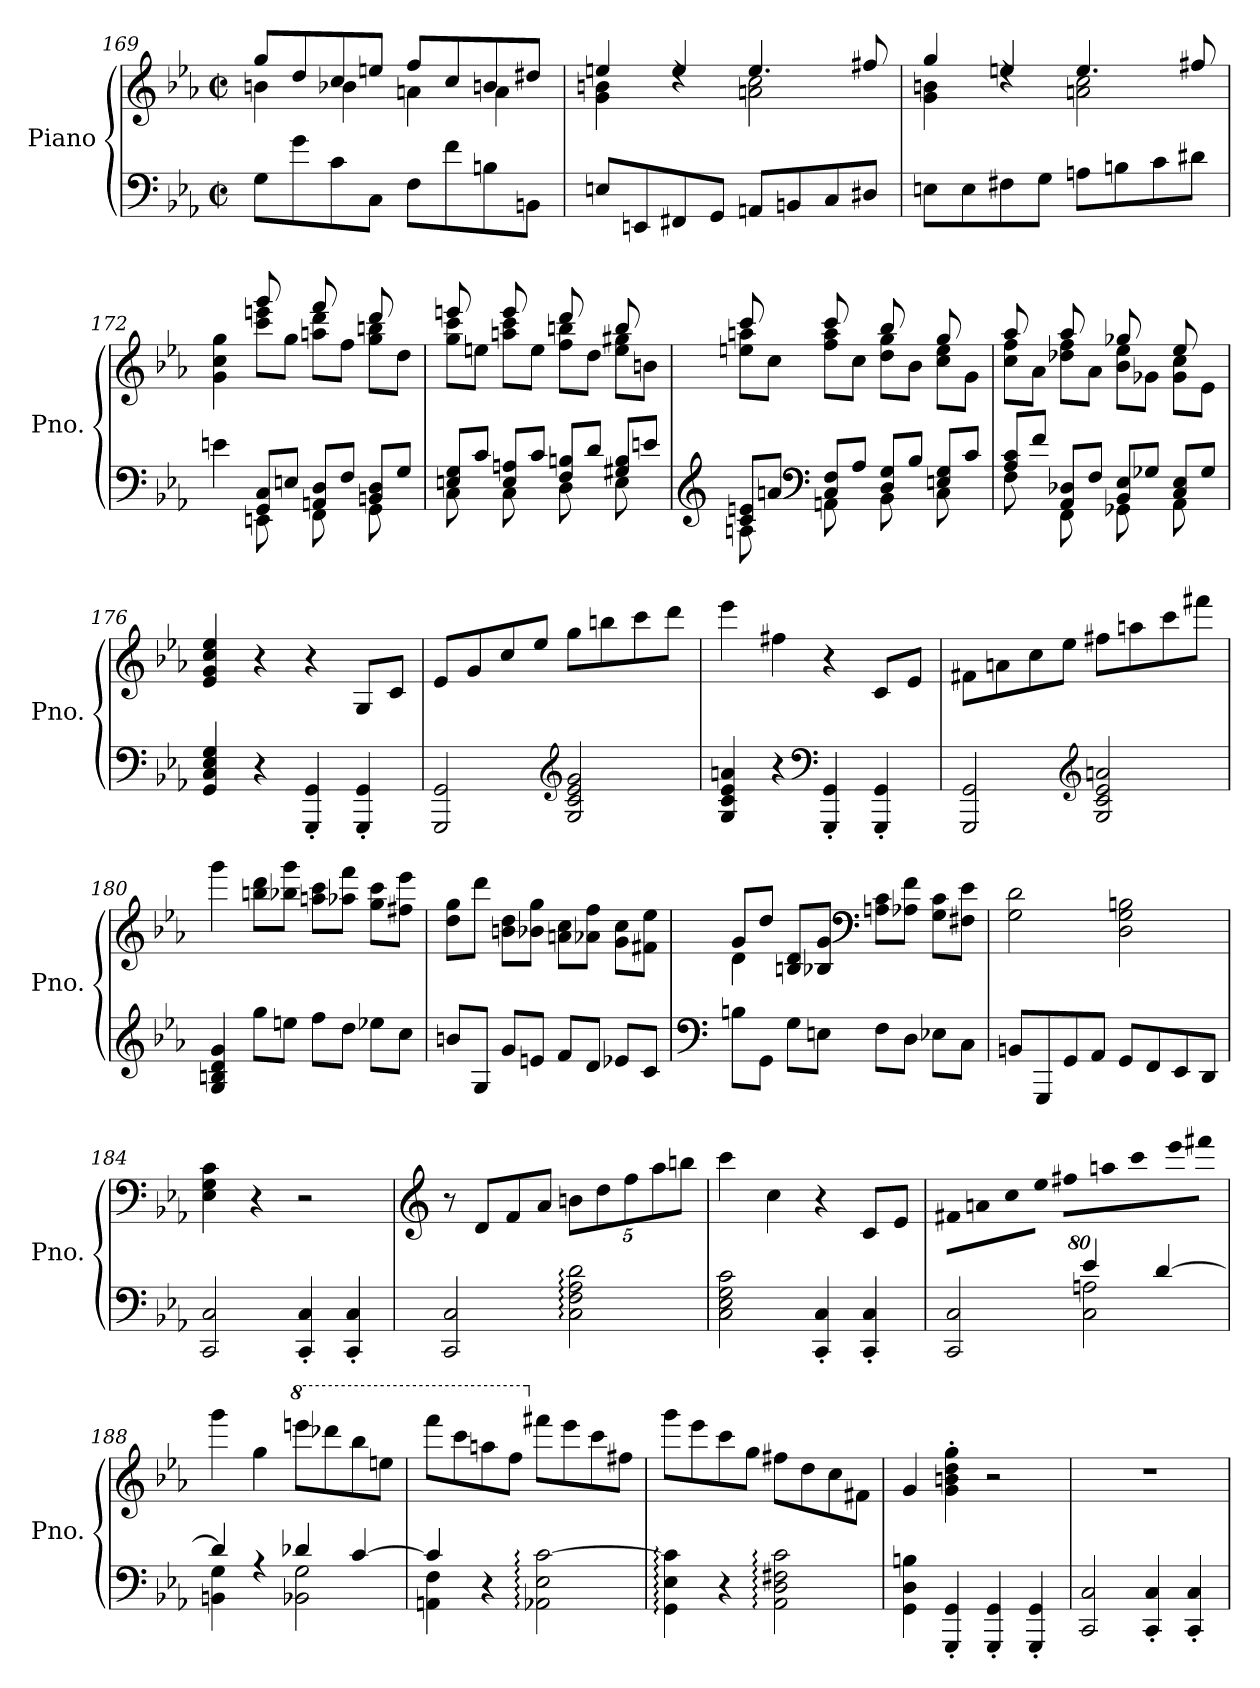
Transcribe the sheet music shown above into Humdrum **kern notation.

**kern	**kern
*part1	*part1
*staff2	*staff1
*I"Piano	*
*I'Pno.	*
!!LO:LB:g=z
*clefF4	*clefG2
*k[b-e-a-]	*k[b-e-a-]
*M2/2	*M2/2
*met(c|)	*met(c|)
=169	=169
*	*^
8G\L	8gg/L	4bn\
8g\	8dd/	.
8c\	8cc/	4b-X\
8C\J	8een/J	.
8F\L	8ff/L	4an\
8f\	8cc/	.
8Bn\	8bn/	4a\
8BBn\J	8dd#X/J	.
=170	=170	=170
8En/L	4een/	4g\ 4bn\
8EEn/	.	.
8FF#X/	4ee/	4rdd
8GG/J	.	.
8AAn/L	4.ee/	2an\ 2cc\
8BBn/	.	.
8C/	.	.
8D#X/J	8ff#X/	.
=171	=171	=171
8En\L	4gg/	4g\ 4bn\
8E\	.	.
8F#X\	4een/	4rdd
8G\J	.	.
8An\L	4.ee/	2an\ 2cc\
8Bn\	.	.
8c\	.	.
8d#X\J	8ff#X/	.
=172	=172	=172
*^	*	*
4en\	4ryy	4g\ 4cc\ 4gg\	4ryy
8GG/ 8C/L	8EEn\	8ggg/	8ccc\ 8eeen\L
8En/J	8ryy	8ryy	8gg\J
8AAn/ 8D/L	8FF\	8fff/	8aan\ 8ddd\L
8F/J	8ryy	8ryy	8ff\J
8BBn/ 8D/L	8GG\	8ddd/	8gg\ 8bbn\L
8G/J	8ryy	8ryy	8dd\J
!!LO:LB:g=z	!!
=173	=173	=173	=173
8En/ 8G/L	8C\	8eeen/	8gg\ 8ccc\L
8c/J	8ryy	8ryy	8een\J
8E/ 8An/L	8C\	8eee/	8aan\ 8ccc\L
8c/J	8ryy	8ryy	8ee\J
8F/ 8Bn/L	8D\	8ddd/	8ff\ 8bbn\L
8d/J	8ryy	8ryy	8dd\J
8G#X/ 8B/L	8E\	8bb/	8ee\ 8gg#X\L
8en/J	8ryy	8ryy	8bn\J
=174	=174	=174	=174
*clefG2	*	*	*
8c/ 8en/L	8An\	8ccc/	8een\ 8aan\L
8an/J	8ryy	8ryy	8cc\J
*clefF4	*	*	*
8C/ 8F/L	8AAn\	8ccc/	8ff\ 8aa\L
8A/J	8ryy	8ryy	8cc\J
8D/ 8G/L	8BB-\	8bb-/	8dd\ 8gg\L
8B-/J	8ryy	8ryy	8b-\J
8En/ 8G/L	8C\	8gg/	8cc\ 8ee\L
8c/J	8ryy	8ryy	8g\J
=175	=175	=175	=175
8A-/ 8c/L	8F\	8aa-/	8cc\ 8ff\L
8f/J	8ryy	8ryy	8a-\J
8AA-/ 8D-X/L	8FF\	8aa-/	8dd-X\ 8ff\L
8F/J	8ryy	8ryy	8a-\J
8BB-/ 8E-/L	8GG-X\	8gg-X/	8b-\ 8ee-\L
8G-X/J	8ryy	8ryy	8g-X\J
8C/ 8E-/L	8AA-\	8ee-/	8g-\ 8cc\L
8G-/J	8ryy	8ryy	8e-\J
*v	*v	*	*
*	*v	*v
=176	=176
4GG/ 4C/ 4E-/ 4G/	4e-/ 4g/ 4cc/ 4ee-/
4r	4r
4GGG/' 4GG/'	4r
4GGG/' 4GG/'	8G/L
.	8c/J
=177	=177
2GGG/ 2GG/	8e-/L
.	8g/
.	8cc/
.	8ee-/J
*clefG2	*
2G/ 2c/ 2e-/ 2g/	8gg\L
.	8bbn\
.	8ccc\
.	8ddd\J
!!LO:PB:g=z
=178	=178
4G/ 4c/ 4e-/ 4an/	4eee-\
4r	4ff#X\
*clefF4	*
4GGG/' 4GG/'	4r
4GGG/' 4GG/'	8c/L
.	8e-/J
=179	=179
2GGG/ 2GG/	8f#X\L
.	8an\
.	8cc\
.	8ee-\J
*clefG2	*
2G/ 2c/ 2e-/ 2an/	8ff#X\L
.	8aan\
.	8ccc\
.	8fff#X\J
=180	=180
4G/ 4Bn/ 4d/ 4g/	4ggg\
8gg\L	8bbn\ 8ddd\L
8een\J	8bb-X\ 8ggg\J
8ff\L	8aan\ 8ccc\L
8dd\J	8aa-X\ 8fff\J
8ee-X\L	8gg\ 8ccc\L
8cc\J	8ff#X\ 8eee-\J
=181	=181
8bn/L	8dd\ 8gg\L
8G/J	8ddd\J
8g/L	8bn\ 8dd\L
8en/J	8b-X\ 8gg\J
8f/L	8an\ 8cc\L
8d/J	8a-X\ 8ff\J
8e-X/L	8g\ 8cc\L
8c/J	8f#X\ 8ee-\J
!!LO:LB:g=z
=182	=182
*clefF4	*
*	*^
8Bn\L	8g/L	4d\
8GG\J	8dd/J	.
8G\L	8Bn/ 8d/L	4ryy
8En\J	8B-X/ 8g/J	.
*	*clefF4	*
8F\L	8An\ 8c\L	2ryy
8D\J	8A-X\ 8f\J	.
8E-X\L	8G\ 8c\L	.
8C\J	8F#X\ 8e-\J	.
*	*v	*v
=183	=183
8BBn/L	2G\ 2d\
8GGG/	.
8GG/	.
8AA-/J	.
8GG/L	2D\ 2G\ 2Bn\
8FF/	.
8EE-/	.
8DD/J	.
=184	=184
2CC/ 2C/	4E-\ 4G\ 4c\
.	4r
4CC/' 4C/'	2r
4CC/' 4C/'	.
=185	=185
*	*clefG2
2CC/ 2C/	8r
.	8d/L
.	8f/
.	8a-/J
*	*Xbrackettup
2C\: 2F\: 2A-\: 2d\:	10bn\L
.	10dd\
.	10ff\
.	10aa-\
.	10bbn\J
=186	=186
2C\ 2E-\ 2G\ 2c\	4ccc\
.	4cc\
4CC/' 4C/'	4r
4CC/' 4C/'	8c/L
.	8e-/J
=187	=187
*^	*
!	!	!LO:N:vis=8
2CC/ 2C/	2ryy	640%71f#X\L
!	!	!LO:N:vis=8
.	.	640%71an\
!	!	!LO:N:vis=8
.	.	640%71cc\
!	!	!LO:N:vis=8
.	.	640%71ee-\J
!	!	!LO:N:vis=8
.	.	640%71ff#X\L
4e-/	2C\ 2An\	.
!	!	!LO:N:vis=8
.	.	640%71aan\
!	!	!LO:N:vis=8
.	.	640%71ccc\
[4d/	.	.
!	!	!LO:N:vis=8
.	.	640%71eee-\
!	!	!LO:N:vis=8
.	.	640%71fff#X\J
.	.	640ryy
!!LO:LB:g=z
=188	=188	=188
4d/]	4BBn\ 4G\	4ggg\
4ryy	4rA	4gg\
*	*	*8va
4d-X/	2BB-X\ 2G\	8eeeen\L
.	.	8dddd-X\
[4c/	.	8bbb-\
.	.	8eeen\J
=189	=189	=189
4c/]	4AAn\ 4F\	8ffff\L
.	.	8cccc\
4r	4ryy	8aaan\
.	.	8fff\J
*	*	*X8va
2AA-X\: 2E-\: [2c\:	2ryy	8fff#X\L
.	.	8eee-\
.	.	8ccc\
.	.	8ff#X\J
*v	*v	*
=190	=190
4GG\: 4E-\: 4c\]:	8ggg\L
.	8eee-\
4r	8ccc\
.	8gg\J
2AA-\: 2D\: 2F#X\: 2c\:	8ff#X\L
.	8dd\
.	8cc\
.	8f#X\J
=191	=191
4GG\ 4D\ 4Bn\	4g/
4GGG/' 4GG/'	4g\' 4bn\' 4dd\' 4gg\'
4GGG/' 4GG/'	2r
4GGG/' 4GG/'	.
=192	=192
2CC/ 2C/	1r
4CC/' 4C/'	.
4CC/' 4C/'	.
=	=
*-	*-
